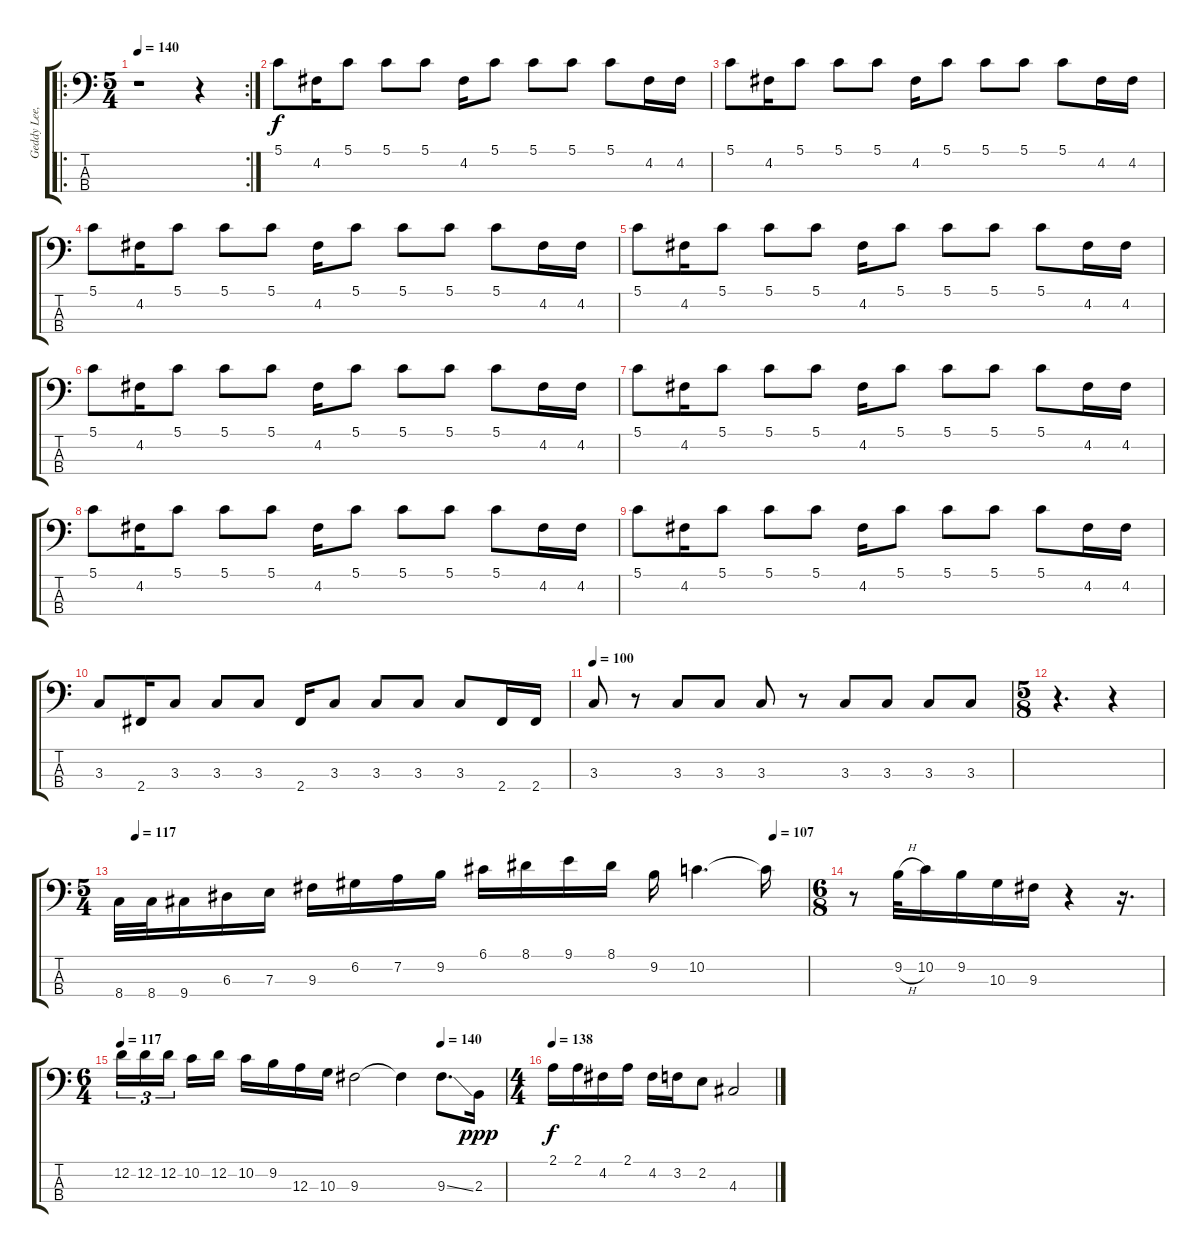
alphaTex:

\track ("Geddy Lee, Bajo" "Geddy Lee,") {instrument electricbassfinger}
\staff {score tabs}
\tuning (G2 D2 A1 E1) {hide}
\ro
\rc 2
\ts (5 4)
\tempo 140
\tempo 107
\tempo 140
\clef f4
\ks c
r.1{dy f instrument electricbassfinger} r.4 |
5.1.8 4.2.16 5.1.8 5.1.8 5.1.8 4.2.16 5.1.8 5.1.8 5.1.8 5.1.8 4.2.16 4.2.16 |
5.1.8 4.2.16 5.1.8 5.1.8 5.1.8 4.2.16 5.1.8 5.1.8 5.1.8 5.1.8 4.2.16 4.2.16 |
5.1.8 4.2.16 5.1.8 5.1.8 5.1.8 4.2.16 5.1.8 5.1.8 5.1.8 5.1.8 4.2.16 4.2.16 |
5.1.8 4.2.16 5.1.8 5.1.8 5.1.8 4.2.16 5.1.8 5.1.8 5.1.8 5.1.8 4.2.16 4.2.16 |
5.1.8 4.2.16 5.1.8 5.1.8 5.1.8 4.2.16 5.1.8 5.1.8 5.1.8 5.1.8 4.2.16 4.2.16 |
5.1.8 4.2.16 5.1.8 5.1.8 5.1.8 4.2.16 5.1.8 5.1.8 5.1.8 5.1.8 4.2.16 4.2.16 |
5.1.8 4.2.16 5.1.8 5.1.8 5.1.8 4.2.16 5.1.8 5.1.8 5.1.8 5.1.8 4.2.16 4.2.16 |
5.1.8 4.2.16 5.1.8 5.1.8 5.1.8 4.2.16 5.1.8 5.1.8 5.1.8 5.1.8 4.2.16 4.2.16 |
3.3.8 2.4.16 3.3.8 3.3.8 3.3.8 2.4.16 3.3.8 3.3.8 3.3.8 3.3.8 2.4.16 2.4.16 |
\tempo 100
3.3.8 r.8 3.3.8 3.3.8 3.3.8 r.8 3.3.8 3.3.8 3.3.8 3.3.8 |
\ts (5 8)
r.4{d} r.4 |
\ts (5 4)
\tempo (117 0.025)
\tempo (107 0.95)
8.4.32 8.4.32 9.4.16 6.3.16 7.3.16 9.3.16 6.2.16 7.2.16 9.2.16 6.1.16 8.1.16 9.1.16 8.1.16 9.2.16 10.2.4{d} 10.2{t}.16 |
\ts (6 8)
r.8 9.2{h}.32 10.2.16 9.2.16 10.3.16 9.3.16 r.4 r.16{d} |
\ts (6 4)
\tempo 117
\tempo (140 0.8333333333333334)
12.2.16{tu (3 2)} 12.2.16{tu (3 2)} 12.2.16{tu (3 2)} 10.2.16 12.2.16 10.2.16 9.2.16 12.3.16 10.3.16 9.3.2 9.3{t}.4 9.3{ss}.8{d} 2.3.16{dy ppp} |
\ts (4 4)
\tempo 138
2.1.16{dy f} 2.1.16 4.2.16 2.1.16 4.2.16 3.2.16 2.2.8 4.3.2
